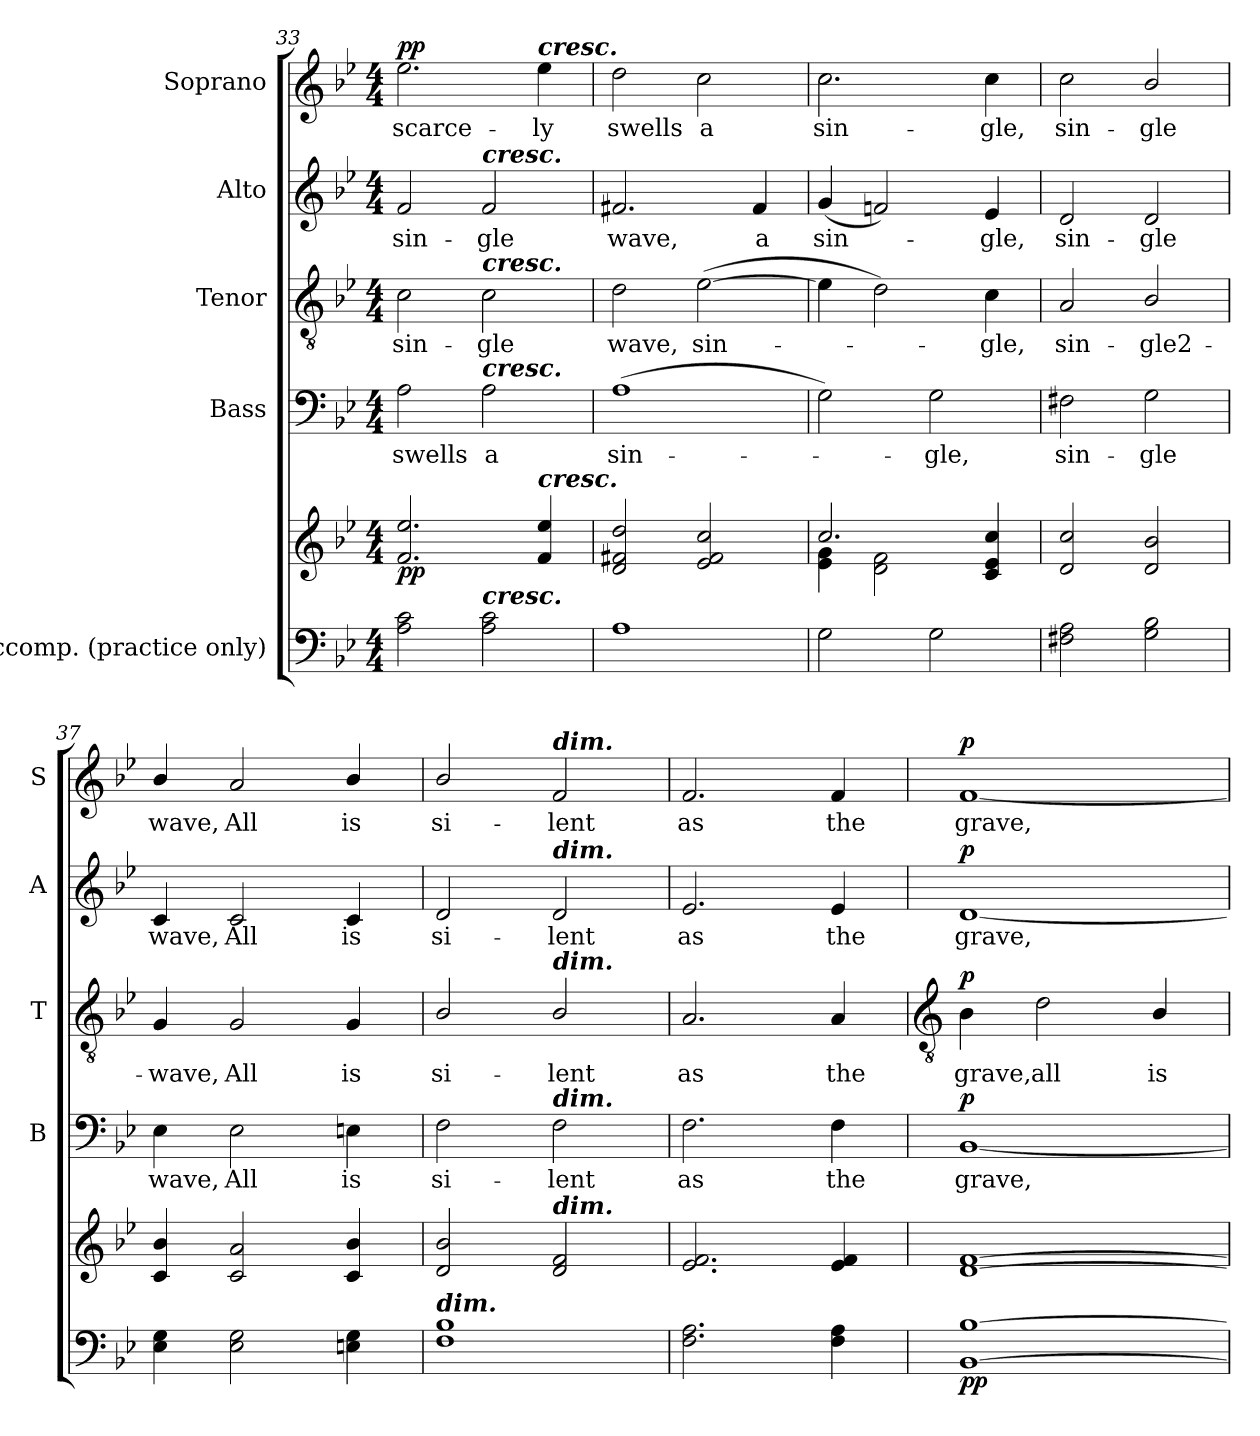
**kern	**kern	**dynam	**kern	**text	**dynam	**kern	**text	**dynam	**kern	**text	**dynam	**kern	**text	**dynam
*part5	*part5	*part5	*part4	*part4	*part4	*part3	*part3	*part3	*part2	*part2	*part2	*part1	*part1	*part1
*staff6	*staff5	*staff5/6	*staff4	*staff4	*staff4	*staff3	*staff3	*staff3	*staff2	*staff2	*staff2	*staff1	*staff1	*staff1
*I"Accomp. (practice only)	*	*	*I"Bass	*	*	*I"Tenor	*	*	*I"Alto	*	*	*I"Soprano	*	*
*	*	*	*I'B	*	*	*I'T	*	*	*I'A	*	*	*I'S	*	*
*clefF4	*clefG2	*	*clefF4	*	*	*clefGv2	*	*	*clefG2	*	*	*clefG2	*	*
*k[b-e-]	*k[b-e-]	*	*k[b-e-]	*	*	*k[b-e-]	*	*	*k[b-e-]	*	*	*k[b-e-]	*	*
*B-:	*B-:	*	*B-:	*	*	*B-:	*	*	*B-:	*	*	*B-:	*	*
*M4/4	*M4/4	*	*M4/4	*	*	*M4/4	*	*	*M4/4	*	*	*M4/4	*	*
=33	=33	=33	=33	=33	=33	=33	=33	=33	=33	=33	=33	=33	=33	=33
*	*^	*	*	*	*	*	*	*	*	*	*	*	*	*
!	!	!	!LO:DY:b	!	!LO:LY:b	!	!	!LO:LY:b	!	!	!LO:LY:b	!	!	!LO:LY:b	!LO:DY:b
2A 2c	2.f/ 2.ee-/	1ryy	pp	2A	swells	.	2c	sin-	.	2f	sin-	.	2.ee-	scarce-	pp
!	!	!	!	!	!	!	!	!	!	!LO:TX:a:Bi:t=cresc.	!	!	!	!	!
!	!	!	!	!	!	!	!LO:TX:a:Bi:t=cresc.	!	!	!	!	!	!	!	!
!	!	!	!	!LO:TX:a:Bi:t=cresc.	!	!	!	!	!	!	!	!	!	!	!
!LO:TX:a:Bi:t=cresc.	!	!	!	!	!	!	!	!	!	!	!	!	!	!	!
!	!	!	!	!	!LO:LY:b	!	!	!LO:LY:b	!	!	!LO:LY:b	!	!	!	!
2A 2c	.	.	.	2A	a	.	2c	-gle	.	2f	-gle	.	.	.	.
!	!	!	!	!	!	!	!	!	!	!	!	!	!LO:TX:a:Bi:t=cresc.	!	!
!	!LO:TX:a:Bi:t=cresc.	!	!	!	!	!	!	!	!	!	!	!	!	!	!
!	!	!	!	!	!	!	!	!	!	!	!	!	!	!LO:LY:b	!
.	4f/ 4ee-/	.	.	.	.	.	.	.	.	.	.	.	4ee-	-ly	.
=34	=34	=34	=34	=34	=34	=34	=34	=34	=34	=34	=34	=34	=34	=34	=34
!	!	!	!	!	!LO:LY:b	!	!	!LO:LY:b	!	!	!LO:LY:b	!	!	!LO:LY:b	!
1A	2d/ 2f#X/ 2dd/	1ryy	.	(>1A	sin-	.	2d	wave,	.	2.f#X	wave,	.	2dd	swells	.
!	!	!	!	!	!	!	!	!LO:LY:b	!	!	!	!	!	!LO:LY:b	!
.	2e-/ 2f#/ 2cc/	.	.	.	.	.	(>[2e-	sin-	.	.	.	.	2cc	a	.
!	!	!	!	!	!	!	!	!	!	!	!LO:LY:b	!	!	!	!
.	.	.	.	.	.	.	.	.	.	4f#	a	.	.	.	.
=35	=35	=35	=35	=35	=35	=35	=35	=35	=35	=35	=35	=35	=35	=35	=35
!	!	!	!	!	!	!	!	!	!	!	!LO:LY:b	!	!	!LO:LY:b	!
2G	2.cc/	4e-\ 4g\	.	2G)	.	.	4e-]	.	.	(<4g	sin-	.	2.cc	sin-	.
.	.	2d\ 2f\	.	.	.	.	2d)	.	.	2fn)	.	.	.	.	.
!	!	!	!	!	!LO:LY:b	!	!	!	!	!	!	!	!	!	!
2G	.	.	.	2G	gle,	.	.	.	.	.	.	.	.	.	.
!	!	!	!	!	!	!	!	!LO:LY:b	!	!	!LO:LY:b	!	!	!LO:LY:b	!
.	4c/ 4e-/ 4cc/	4ryy	.	.	.	.	4c	gle,	.	4e-	gle,	.	4cc	-gle,	.
=36	=36	=36	=36	=36	=36	=36	=36	=36	=36	=36	=36	=36	=36	=36	=36
!	!	!	!	!	!LO:LY:b	!	!	!LO:LY:b	!	!	!LO:LY:b	!	!	!LO:LY:b	!
2F#X 2A	2d/ 2cc/	1ryy	.	2F#X	sin-	.	2A	sin-	.	2d	sin-	.	2cc	sin-	.
!	!	!	!	!	!LO:LY:b	!	!	!LO:LY:b	!	!	!LO:LY:b	!	!	!LO:LY:b	!
2G 2B-	2d/ 2b-/	.	.	2G	-gle	.	2B-/	-gle2-	.	2d	-gle	.	2b-/	-gle	.
=37	=37	=37	=37	=37	=37	=37	=37	=37	=37	=37	=37	=37	=37	=37	=37
!	!	!	!	!	!LO:LY:b	!	!	!LO:LY:b	!	!	!LO:LY:b	!	!	!LO:LY:b	!
4E- 4G	4c/ 4b-/	1ryy	.	4E-	wave,	.	4G	-wave,	.	4c	wave,	.	4b-/	wave,	.
!	!	!	!	!	!LO:LY:b	!	!	!LO:LY:b	!	!	!LO:LY:b	!	!	!LO:LY:b	!
2E- 2G	2c/ 2a/	.	.	2E-	All	.	2G	All	.	2c	All	.	2a	All	.
!	!	!	!	!	!LO:LY:b	!	!	!LO:LY:b	!	!	!LO:LY:b	!	!	!LO:LY:b	!
4En 4G	4c/ 4b-/	.	.	4En	is	.	4G	is	.	4c	is	.	4b-/	is	.
=38	=38	=38	=38	=38	=38	=38	=38	=38	=38	=38	=38	=38	=38	=38	=38
!LO:TX:a:Bi:t=dim.	!	!	!	!	!	!	!	!	!	!	!	!	!	!	!
!	!	!	!	!	!LO:LY:b	!	!	!LO:LY:b	!	!	!LO:LY:b	!	!	!LO:LY:b	!
1F 1B-	2d/ 2b-/	1ryy	.	2F	si-	.	2B-/	si-	.	2d	si-	.	2b-/	si-	.
!	!	!	!	!	!	!	!	!	!	!	!	!	!LO:TX:a:Bi:t=dim.	!	!
!	!	!	!	!	!	!	!	!	!	!LO:TX:a:Bi:t=dim.	!	!	!	!	!
!	!	!	!	!	!	!	!LO:TX:a:Bi:t=dim.	!	!	!	!	!	!	!	!
!	!	!	!	!LO:TX:a:Bi:t=dim.	!	!	!	!	!	!	!	!	!	!	!
!	!LO:TX:a:Bi:t=dim.	!	!	!	!	!	!	!	!	!	!	!	!	!	!
!	!	!	!	!	!LO:LY:b	!	!	!LO:LY:b	!	!	!LO:LY:b	!	!	!LO:LY:b	!
.	2d/ 2f/	.	.	2F	-lent	.	2B-/	-lent	.	2d	-lent	.	2f	-lent	.
=39	=39	=39	=39	=39	=39	=39	=39	=39	=39	=39	=39	=39	=39	=39	=39
!	!	!	!	!	!LO:LY:b	!	!	!LO:LY:b	!	!	!LO:LY:b	!	!	!LO:LY:b	!
2.F 2.A	2.e-/ 2.f/	1ryy	.	2.F	as	.	2.A	as	.	2.e-	as	.	2.f	as	.
!	!	!	!	!	!LO:LY:b	!	!	!LO:LY:b	!	!	!LO:LY:b	!	!	!LO:LY:b	!
4F 4A	4e-/ 4f/	.	.	4F	the	.	4A	the	.	4e-	the	.	4f	the	.
!!LO:LB:g=z
=40	=40	=40	=40	=40	=40	=40	=40	=40	=40	=40	=40	=40	=40	=40	=40
*	*	*	*	*	*	*	*clefGv2	*	*	*	*	*	*	*	*
*^	*	*	*	*	*	*	*	*	*	*	*	*	*	*	*
!	!	!	!	!LO:DY:b=2	!	!LO:LY:b	!	!	!LO:LY:b	!	!	!LO:LY:b	!	!	!LO:LY:b	!
!	!	!	!	!LO:DY:n=1:b	!	!	!LO:DY:b	!	!	!LO:DY:b	!	!	!LO:DY:b	!	!	!LO:DY:b
[1BB- [1B-	1ryy	[1d/ [1f/	1ryy	p p	[1BB-	grave,	p	4B-	grave,	p	[1d	grave,	p	[1f	grave,	p
!	!	!	!	!	!	!	!	!	!LO:LY:b	!	!	!	!	!	!	!
.	.	.	.	.	.	.	.	2d	all	.	.	.	.	.	.	.
!	!	!	!	!	!	!	!	!	!LO:LY:b	!	!	!	!	!	!	!
.	.	.	.	.	.	.	.	4B-/	is	.	.	.	.	.	.	.
*v	*v	*	*	*	*	*	*	*	*	*	*	*	*	*	*	*
*	*v	*v	*	*	*	*	*	*	*	*	*	*	*	*	*
=	=	=	=	=	=	=	=	=	=	=	=	=	=	=
*-	*-	*-	*-	*-	*-	*-	*-	*-	*-	*-	*-	*-	*-	*-
